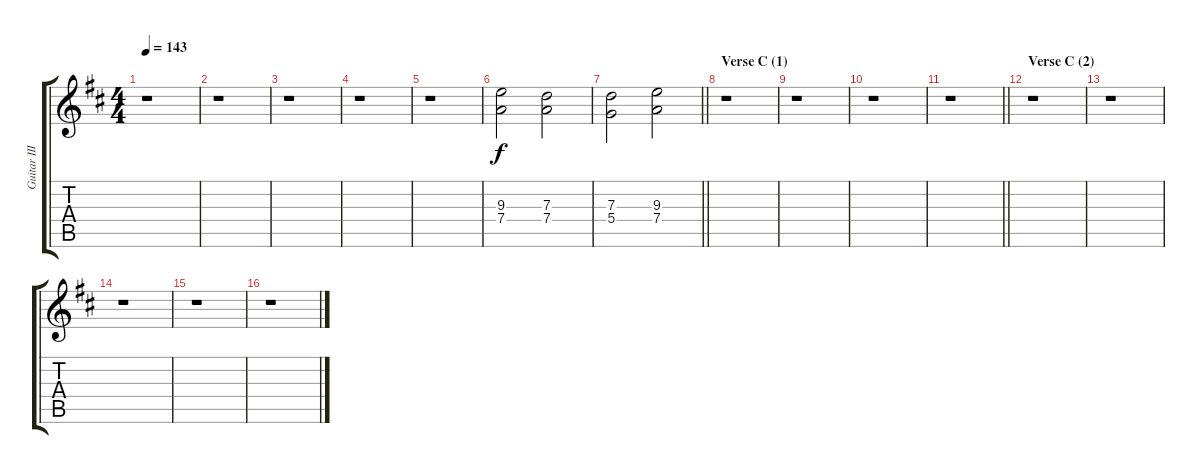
\track ("Guitar III" "Guitar III") {instrument distortionguitar}
\staff {score tabs}
\tuning (E4 B3 G3 D3 A2 E2) {hide}
\ts (4 4)
\tempo 143
\clef g2
\ks d
r.1{dy f} |
r.1 |
r.1 |
r.1 |
r.1 |
(9.3 7.4).2 (7.3 7.4).2 |
\barLineRight lightlight
(7.3 5.4).2 (9.3 7.4).2 |
\section ("" "Verse C (1)")
r.1 |
r.1 |
r.1 |
\barLineRight lightlight
r.1 |
\section ("" "Verse C (2)")
r.1 |
r.1 |
r.1 |
r.1 |
r.1
